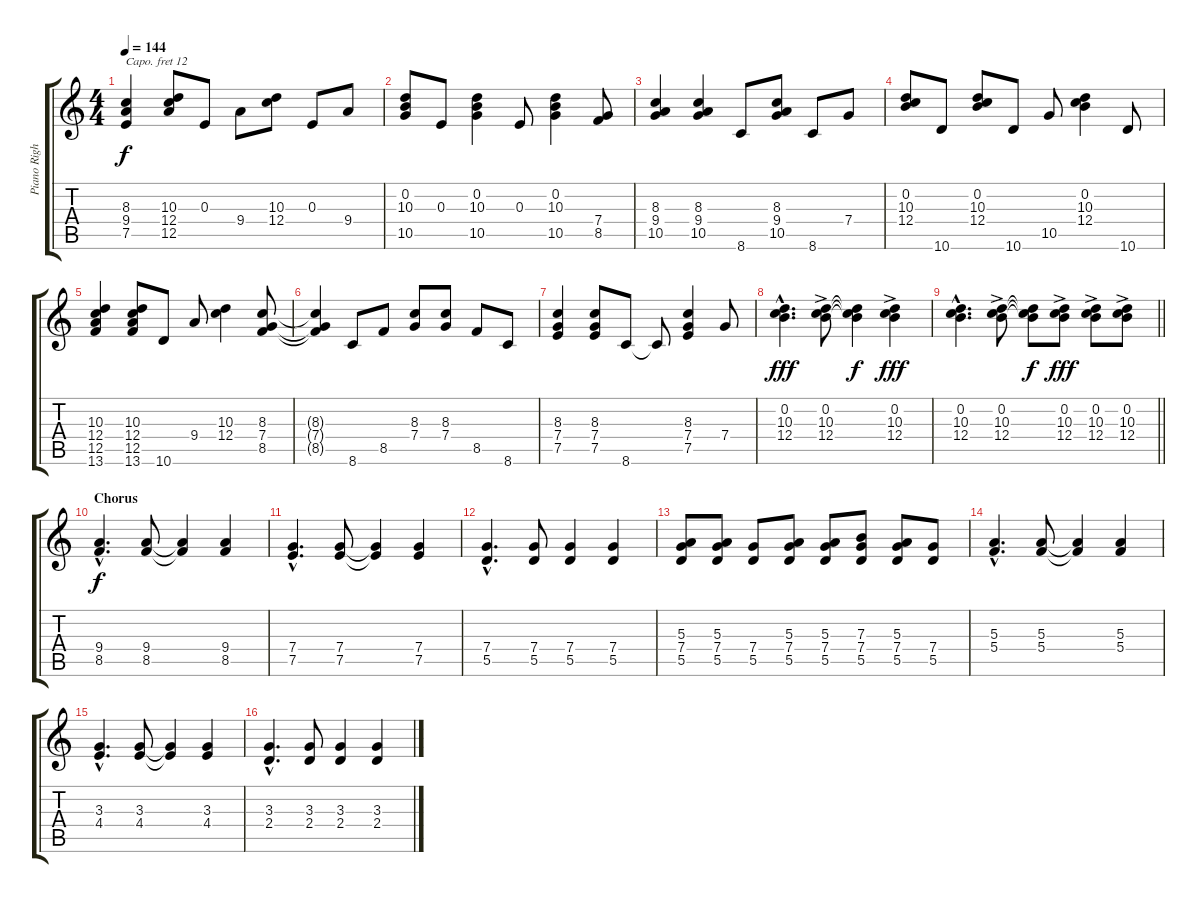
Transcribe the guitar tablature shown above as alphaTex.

\track ("Piano Right Hand" "Piano Righ") {instrument acousticgrandpiano}
\staff {score tabs}
\capo 12
\tuning (E4 B3 E3 C3 A2 E2) {hide}
\ts (4 4)
\tempo 144
\clef g2
\ks c
(8.3 9.4 7.5).4{dy f} (10.3 12.4 12.5).8 0.3.8 9.4.8 (10.3 12.4).8 0.3.8 9.4.8 |
(0.2 10.3 10.5).8 0.3.8 (0.2 10.3 10.5).4 0.3.8 (0.2 10.3 10.5).4 (7.4 8.5).8 |
(8.3 9.4 10.5).4 (8.3 9.4 10.5).4 8.6.8 (8.3 9.4 10.5).8 8.6.8 7.4.8 |
(0.2 10.3 12.4).8 10.6.8 (0.2 10.3 12.4).8 10.6.8 10.5.8 (0.2 10.3 12.4).4 10.6.8 |
(10.3 12.4 12.5 13.6).4 (10.3 12.4 12.5 13.6).8 10.6.8 9.4.8 (10.3 12.4).4 (8.3 7.4 8.5).8 |
(8.3{t} 7.4{t} 8.5{t}).4 8.6.8 8.5.8 (8.3 7.4).8 (8.3 7.4).8 8.5.8 8.6.8 |
(8.3 7.4 7.5).4 (8.3 7.4 7.5).8 8.6.8 8.6{t}.8 (8.3 7.4 7.5).4 7.4.8 |
(0.2{hac} 10.3{hac} 12.4{hac}).4{d dy fff} (0.2{ac} 10.3{ac} 12.4{ac}).8 (0.2{t} 10.3{t} 12.4{t}).4{dy f} (0.2{ac} 10.3{ac} 12.4{ac}).4{dy fff} |
\barLineRight lightlight
(0.2{hac} 10.3{hac} 12.4{hac}).4{d} (0.2{ac} 10.3{ac} 12.4{ac}).8 (0.2{t} 10.3{t} 12.4{t}).8{dy f} (0.2{ac} 10.3{ac} 12.4{ac}).8{dy fff} (0.2{ac} 10.3{ac} 12.4{ac}).8 (0.2{ac} 10.3{ac} 12.4{ac}).8 |
\section ("" "Chorus")
(9.4 8.5{hac}).4{d dy f} (9.4 8.5).8 (9.4{t} 8.5{t}).4 (9.4 8.5).4 |
(7.4{hac} 7.5{hac}).4{d} (7.4 7.5).8 (7.4{t} 7.5{t}).4 (7.4 7.5).4 |
(7.4{hac} 5.5{hac}).4{d} (7.4 5.5).8 (7.4 5.5).4 (7.4 5.5).4 |
(5.3 7.4 5.5).8 (5.3 7.4 5.5).8 (7.4 5.5).8 (5.3 7.4 5.5).8 (5.3 7.4 5.5).8 (7.3 7.4 5.5).8 (5.3 7.4 5.5).8 (7.4 5.5).8 |
(5.3 5.4{hac}).4{d} (5.3 5.4).8 (5.3{t} 5.4{t}).4 (5.3 5.4).4 |
(3.3{hac} 4.4{hac}).4{d} (3.3 4.4).8 (3.3{t} 4.4{t}).4 (3.3 4.4).4 |
(3.3{hac} 2.4{hac}).4{d} (3.3 2.4).8 (3.3 2.4).4 (3.3 2.4).4
